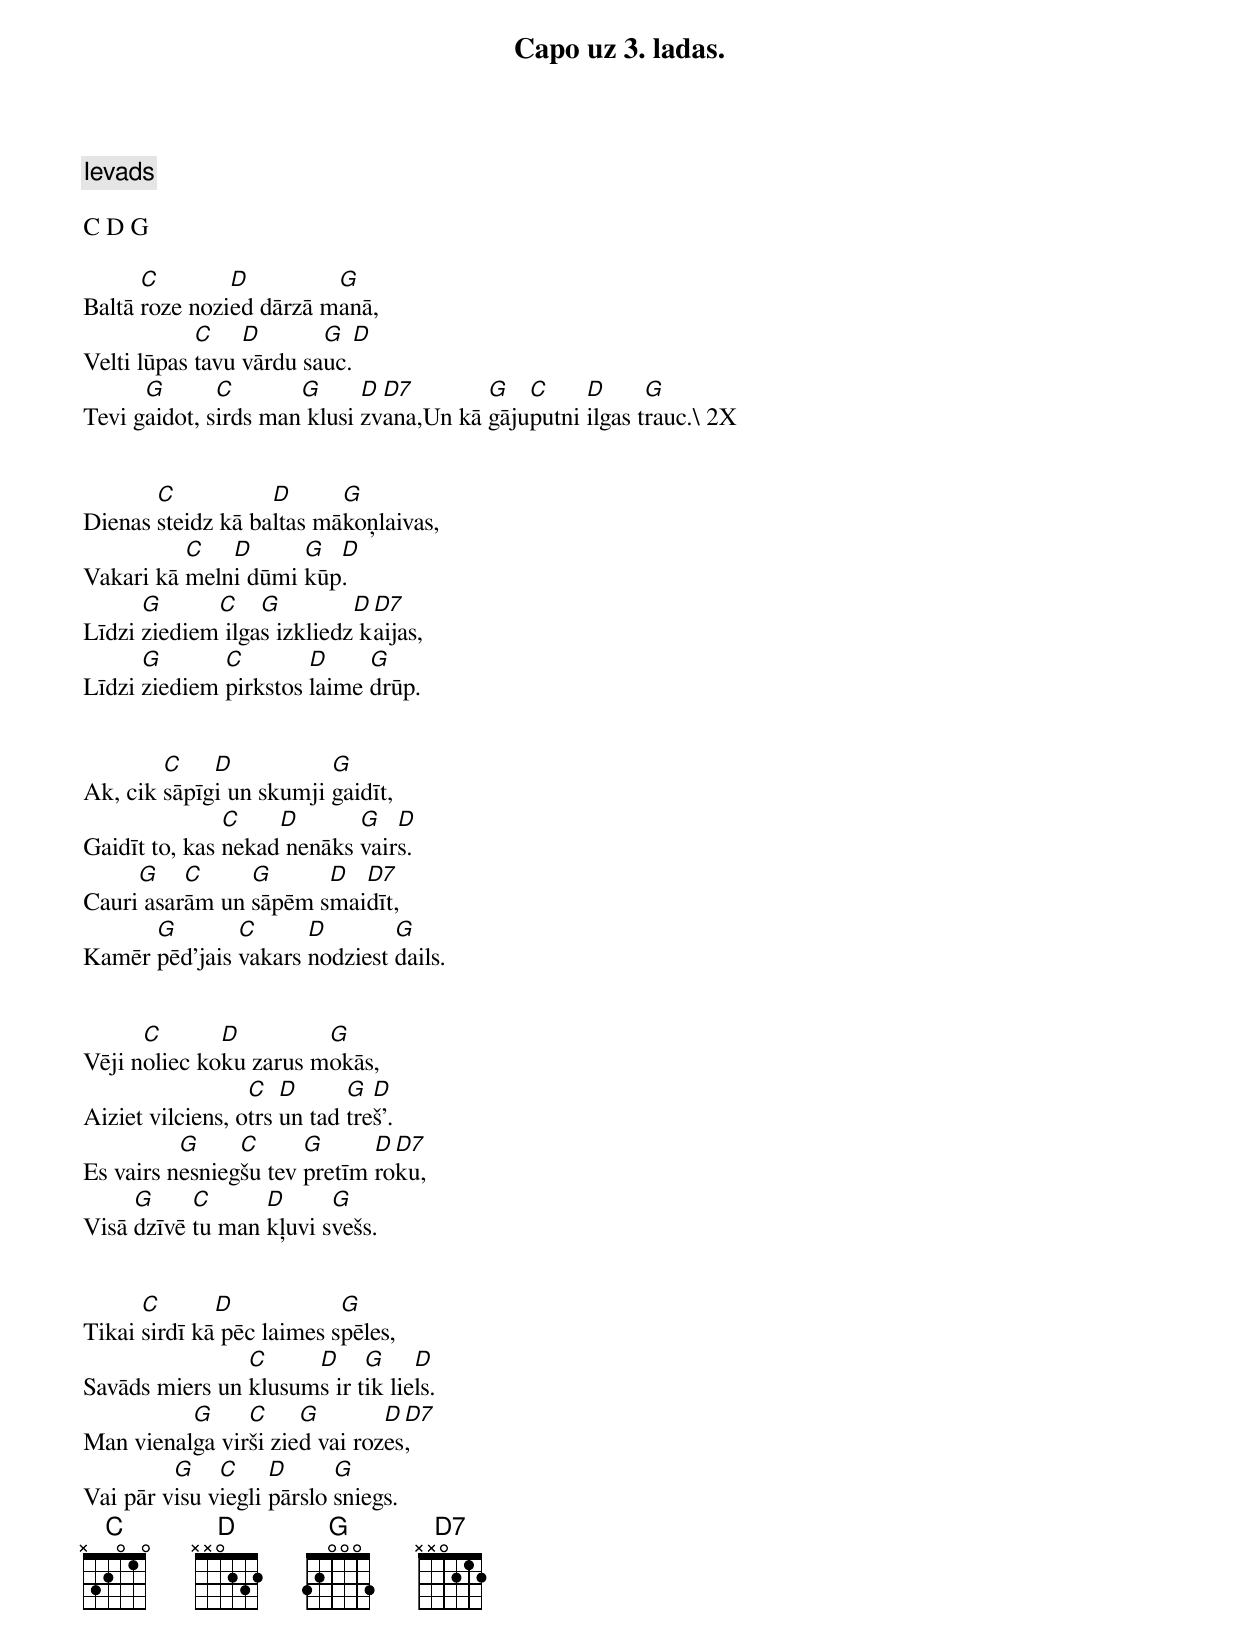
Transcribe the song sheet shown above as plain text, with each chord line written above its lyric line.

Capo uz 3. ladas.

Ievads

C D G

      C        D         G
Baltā roze nozied dārzā manā,
            C    D       G   D
Velti lūpas tavu vārdu sauc.
      G       C       G      D D7
Tevi gaidot, sirds man klusi zvana,\
      G   C     D      G
Un kā gājuputni ilgas trauc.\ 2X


       C           D      G
Dienas steidz kā baltas mākoņlaivas,
          C   D      G  D
Vakari kā melni dūmi kūp.
      G      C    G         D D7
Līdzi ziediem ilgas izkliedz kaijas,
      G       C        D     G
Līdzi ziediem pirkstos laime drūp.


        C    D           G
Ak, cik sāpīgi un skumji gaidīt,
               C    D       G   D
Gaidīt to, kas nekad nenāks vairs.
     G    C     G      D  D7
Cauri asarām un sāpēm smaidīt,
      G        C      D        G
Kamēr pēd'jais vakars nodziest dails.


      C       D         G
Vēji noliec koku zarus mokās,
                  C   D      G  D
Aiziet vilciens, otrs un tad treš'.
          G     C      G      D D7
Es vairs nesniegšu tev pretīm roku,
     G     C      D      G
Visā dzīvē tu man kļuvi svešs.


      C       D            G
Tikai sirdī kā pēc laimes spēles,
                C     D     G     D
Savāds miers un klusums ir tik liels.
          G     C     G        D D7
Man vienalga virši zied vai rozes,
         G    C     D      G
Vai pār visu viegli pārslo sniegs.
